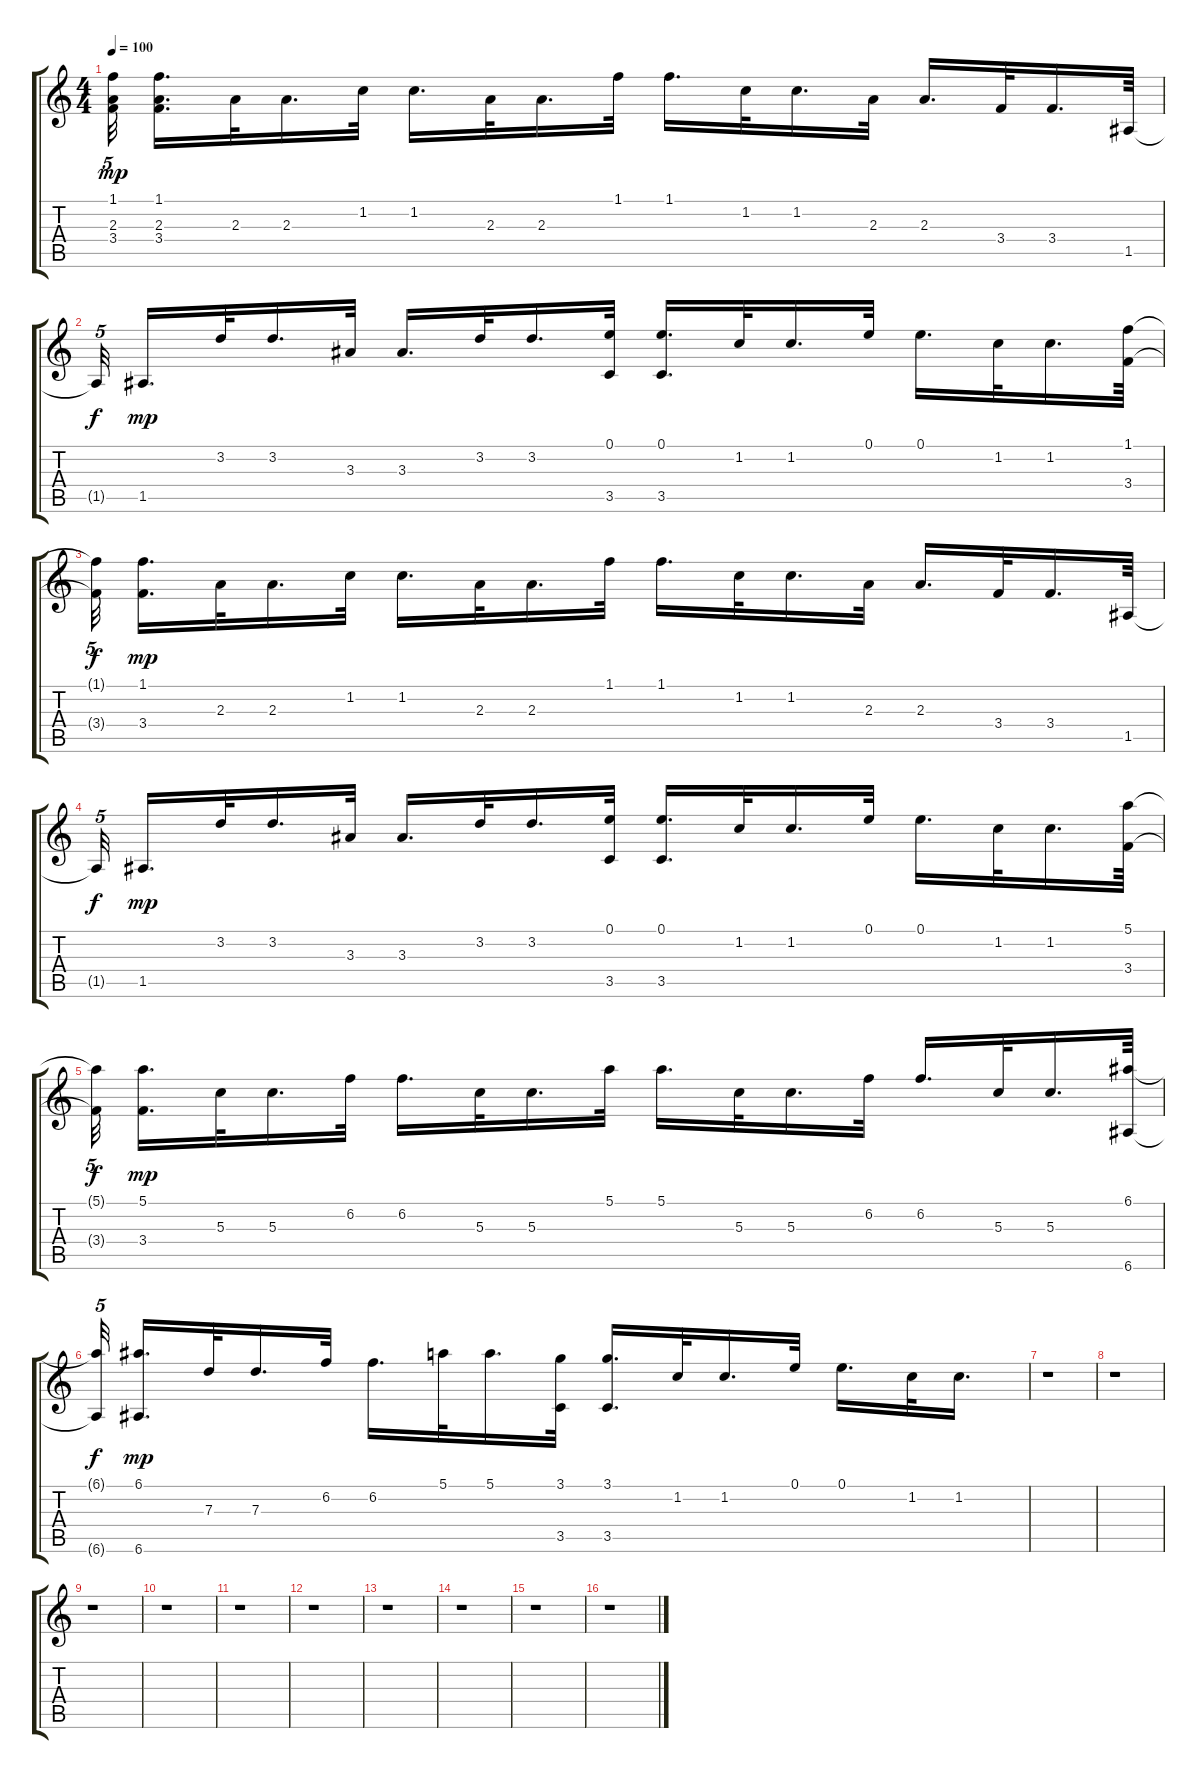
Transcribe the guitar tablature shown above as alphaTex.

\track "" {mute instrument acousticguitarsteel}
\staff {score tabs}
\tuning (E4 B3 G3 D3 A2 E2) {hide}
\ts (4 4)
\tempo 100
\clef g2
\ks c
(1.1 2.3 3.4).32{tu (5 4) dy mp beam splitsecondary} (1.1 2.3 3.4).16{d} 2.3.32 2.3.16{d} 1.2.32 1.2.16{d} 2.3.32 2.3.16{d} 1.1.32 1.1.16{d} 1.2.32 1.2.16{d} 2.3.32 2.3.16{d} 3.4.32 3.4.16{d} 1.5.64 |
1.5{t}.32{tu (5 4) dy f beam splitsecondary} 1.5.16{d dy mp} 3.2.32 3.2.16{d} 3.3.32 3.3.16{d} 3.2.32 3.2.16{d} (0.1 3.5).32 (0.1 3.5).16{d} 1.2.32 1.2.16{d} 0.1.32 0.1.16{d} 1.2.32 1.2.16{d} (1.1 3.4).64 |
(1.1{t} 3.4{t}).32{tu (5 4) dy f beam splitsecondary} (1.1 3.4).16{d dy mp} 2.3.32 2.3.16{d} 1.2.32 1.2.16{d} 2.3.32 2.3.16{d} 1.1.32 1.1.16{d} 1.2.32 1.2.16{d} 2.3.32 2.3.16{d} 3.4.32 3.4.16{d} 1.5.64 |
1.5{t}.32{tu (5 4) dy f beam splitsecondary} 1.5.16{d dy mp} 3.2.32 3.2.16{d} 3.3.32 3.3.16{d} 3.2.32 3.2.16{d} (0.1 3.5).32 (0.1 3.5).16{d} 1.2.32 1.2.16{d} 0.1.32 0.1.16{d} 1.2.32 1.2.16{d} (5.1 3.4).64 |
(5.1{t} 3.4{t}).32{tu (5 4) dy f beam splitsecondary} (5.1 3.4).16{d dy mp} 5.3.32 5.3.16{d} 6.2.32 6.2.16{d} 5.3.32 5.3.16{d} 5.1.32 5.1.16{d} 5.3.32 5.3.16{d} 6.2.32 6.2.16{d} 5.3.32 5.3.16{d} (6.1 6.6).64 |
(6.1{t} 6.6{t}).32{tu (5 4) dy f beam splitsecondary} (6.1 6.6).16{d dy mp} 7.3.32 7.3.16{d} 6.2.32 6.2.16{d} 5.1.32 5.1.16{d} (3.1 3.5).32 (3.1 3.5).16{d} 1.2.32 1.2.16{d} 0.1.32 0.1.16{d} 1.2.32 1.2.16{d} |
r.1 |
r.1 |
r.1 |
r.1 |
r.1 |
r.1 |
r.1 |
r.1 |
r.1 |
r.1
